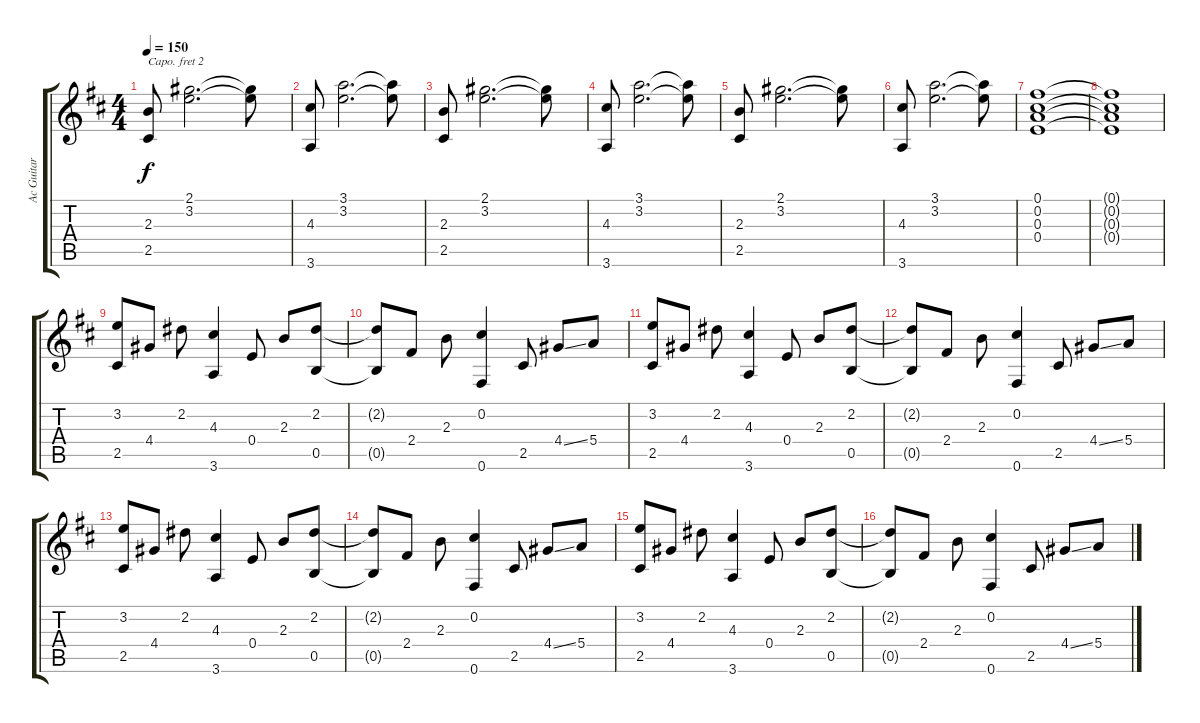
\track ("Ac Guitar" "Ac Guitar") {instrument acousticguitarnylon}
\staff {score tabs}
\capo 2
\tuning (E4 B3 G3 D3 A2 E2) {hide}
\ts (4 4)
\tempo 150
\clef g2
\ks d
(2.3 2.5).8{dy f} (2.1 3.2).2{d} (2.1{t} 3.2{t}).8 |
(4.3 3.6).8 (3.1 3.2).2{d} (3.1{t} 3.2{t}).8 |
(2.3 2.5).8 (2.1 3.2).2{d} (2.1{t} 3.2{t}).8 |
(4.3 3.6).8 (3.1 3.2).2{d} (3.1{t} 3.2{t}).8 |
(2.3 2.5).8 (2.1 3.2).2{d} (2.1{t} 3.2{t}).8 |
(4.3 3.6).8 (3.1 3.2).2{d} (3.1{t} 3.2{t}).8 |
(0.1 0.2 0.3 0.4).1 |
(0.1{t} 0.2{t} 0.3{t} 0.4{t}).1 |
(3.2 2.5).8 4.4.8 2.2.8 (4.3 3.6).4 0.4.8 2.3.8 (2.2 0.5).8 |
(2.2{t} 0.5{t}).8 2.4.8 2.3.8 (0.2 0.6).4 2.5.8 4.4{ss}.8 5.4.8 |
(3.2 2.5).8 4.4.8 2.2.8 (4.3 3.6).4 0.4.8 2.3.8 (2.2 0.5).8 |
(2.2{t} 0.5{t}).8 2.4.8 2.3.8 (0.2 0.6).4 2.5.8 4.4{ss}.8 5.4.8 |
(3.2 2.5).8 4.4.8 2.2.8 (4.3 3.6).4 0.4.8 2.3.8 (2.2 0.5).8 |
(2.2{t} 0.5{t}).8 2.4.8 2.3.8 (0.2 0.6).4 2.5.8 4.4{ss}.8 5.4.8 |
(3.2 2.5).8 4.4.8 2.2.8 (4.3 3.6).4 0.4.8 2.3.8 (2.2 0.5).8 |
(2.2{t} 0.5{t}).8 2.4.8 2.3.8 (0.2 0.6).4 2.5.8 4.4{ss}.8 5.4.8
